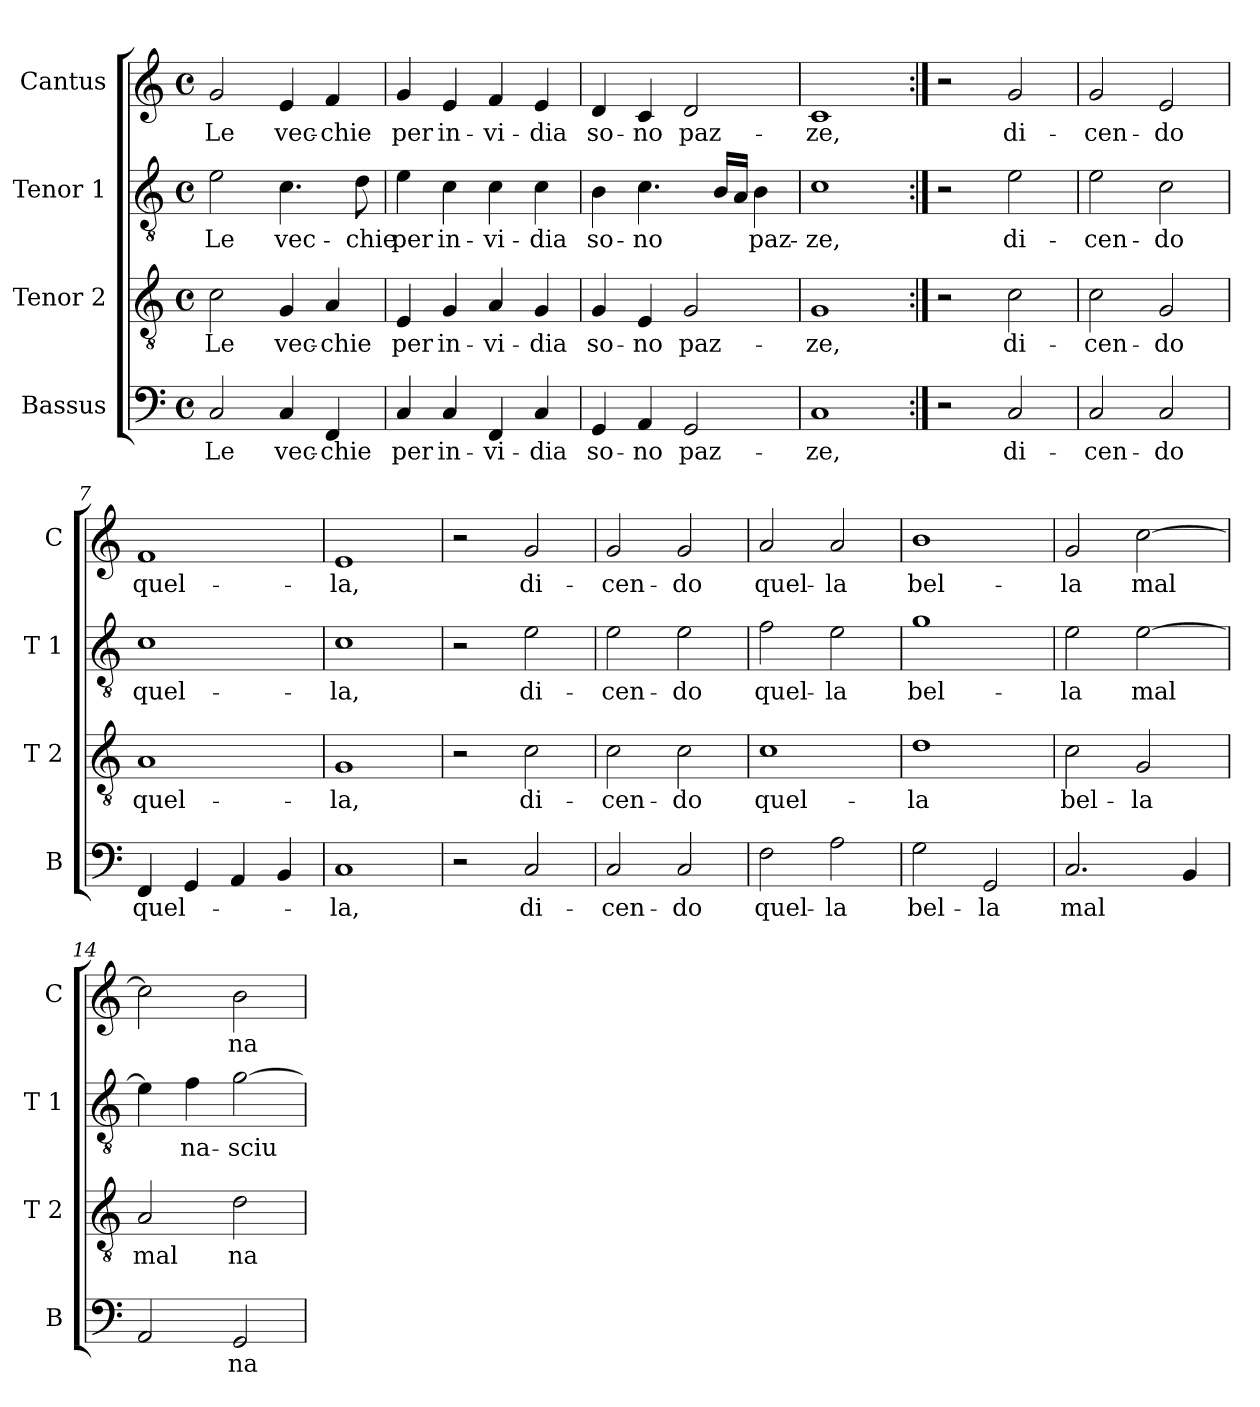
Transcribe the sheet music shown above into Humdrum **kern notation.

**kern	**text	**kern	**text	**kern	**text	**kern	**text
*part4	*part4	*part3	*part3	*part2	*part2	*part1	*part1
*staff4	*staff4	*staff3	*staff3	*staff2	*staff2	*staff1	*staff1
*I"Bassus	*	*I"Tenor 2	*	*I"Tenor 1	*	*I"Cantus	*
*I'B	*	*I'T 2	*	*I'T 1	*	*I'C	*
*clefF4	*	*clefGv2	*	*clefGv2	*	*clefG2	*
*k[]	*	*k[]	*	*k[]	*	*k[]	*
*C:	*	*C:	*	*C:	*	*C:	*
*M4/4	*	*M4/4	*	*M4/4	*	*M4/4	*
*met(c)	*	*met(c)	*	*met(c)	*	*met(c)	*
=1	=1	=1	=1	=1	=1	=1	=1
!	!LO:LY:b	!	!LO:LY:b	!	!LO:LY:b	!	!LO:LY:b
2C/	Le	2c\	Le	2e\	Le	2g/	Le
!	!LO:LY:b	!	!LO:LY:b	!	!LO:LY:b	!	!LO:LY:b
4C/	vec-	4G/	vec-	4.c\	vec-	4e/	vec-
!	!LO:LY:b	!	!LO:LY:b	!	!	!	!LO:LY:b
4FF/	-chie	4A/	-chie	.	.	4f/	-chie
!	!	!	!	!	!LO:LY:b	!	!
.	.	.	.	8d\	-chie	.	.
=2	=2	=2	=2	=2	=2	=2	=2
!	!LO:LY:b	!	!LO:LY:b	!	!LO:LY:b	!	!LO:LY:b
4C/	per	4E/	per	4e\	per	4g/	per
!	!LO:LY:b	!	!LO:LY:b	!	!LO:LY:b	!	!LO:LY:b
4C/	in-	4G/	in-	4c\	in-	4e/	in-
!	!LO:LY:b	!	!LO:LY:b	!	!LO:LY:b	!	!LO:LY:b
4FF/	-vi-	4A/	-vi-	4c\	-vi-	4f/	-vi-
!	!LO:LY:b	!	!LO:LY:b	!	!LO:LY:b	!	!LO:LY:b
4C/	-dia	4G/	-dia	4c\	-dia	4e/	-dia
=3	=3	=3	=3	=3	=3	=3	=3
!	!LO:LY:b	!	!LO:LY:b	!	!LO:LY:b	!	!LO:LY:b
4GG/	so-	4G/	so-	4B\	so-	4d/	so-
!	!LO:LY:b	!	!LO:LY:b	!	!LO:LY:b	!	!LO:LY:b
4AA/	-no	4E/	-no	4.c\	-no	4c/	-no
!	!LO:LY:b	!	!LO:LY:b	!	!	!	!LO:LY:b
2GG/	paz-	2G/	paz-	.	.	2d/	paz-
.	.	.	.	16B/LL	.	.	.
.	.	.	.	16A/JJ	.	.	.
!	!	!	!	!	!LO:LY:b	!	!
.	.	.	.	4B\	paz-	.	.
=4	=4	=4	=4	=4	=4	=4	=4
!	!LO:LY:b	!	!LO:LY:b	!	!LO:LY:b	!	!LO:LY:b
1C	-ze,	1G	-ze,	1c	-ze,	1c	-ze,
=5:|!	=5:|!	=5:|!	=5:|!	=5:|!	=5:|!	=5:|!	=5:|!
2r	.	2r	.	2r	.	2r	.
!	!LO:LY:b	!	!LO:LY:b	!	!LO:LY:b	!	!LO:LY:b
2C/	di-	2c\	di-	2e\	di-	2g/	di-
!!LO:LB:g=z
=6	=6	=6	=6	=6	=6	=6	=6
!	!LO:LY:b	!	!LO:LY:b	!	!LO:LY:b	!	!LO:LY:b
2C/	-cen-	2c\	-cen-	2e\	-cen-	2g/	-cen-
!	!LO:LY:b	!	!LO:LY:b	!	!LO:LY:b	!	!LO:LY:b
2C/	-do	2G/	-do	2c\	-do	2e/	-do
=7	=7	=7	=7	=7	=7	=7	=7
!	!LO:LY:b	!	!LO:LY:b	!	!LO:LY:b	!	!LO:LY:b
4FF/	quel-	1A	quel-	1c	quel-	1f	quel-
4GG/	.	.	.	.	.	.	.
4AA/	.	.	.	.	.	.	.
4BB/	.	.	.	.	.	.	.
=8	=8	=8	=8	=8	=8	=8	=8
!	!LO:LY:b	!	!LO:LY:b	!	!LO:LY:b	!	!LO:LY:b
1C	-la,	1G	-la,	1c	-la,	1e	-la,
=9	=9	=9	=9	=9	=9	=9	=9
2r	.	2r	.	2r	.	2r	.
!	!LO:LY:b	!	!LO:LY:b	!	!LO:LY:b	!	!LO:LY:b
2C/	di-	2c\	di-	2e\	di-	2g/	di-
=10	=10	=10	=10	=10	=10	=10	=10
!	!LO:LY:b	!	!LO:LY:b	!	!LO:LY:b	!	!LO:LY:b
2C/	-cen-	2c\	-cen-	2e\	-cen-	2g/	-cen-
!	!LO:LY:b	!	!LO:LY:b	!	!LO:LY:b	!	!LO:LY:b
2C/	-do	2c\	-do	2e\	-do	2g/	-do
=11	=11	=11	=11	=11	=11	=11	=11
!	!LO:LY:b	!	!LO:LY:b	!	!LO:LY:b	!	!LO:LY:b
2F\	quel-	1c	quel-	2f\	quel-	2a/	quel-
!	!LO:LY:b	!	!	!	!LO:LY:b	!	!LO:LY:b
2A\	-la	.	.	2e\	-la	2a/	-la
!!LO:LB:g=z
=12	=12	=12	=12	=12	=12	=12	=12
!	!LO:LY:b	!	!LO:LY:b	!	!LO:LY:b	!	!LO:LY:b
2G\	bel-	1d	-la	1g	bel-	1b	bel-
!	!LO:LY:b	!	!	!	!	!	!
2GG/	-la	.	.	.	.	.	.
=13	=13	=13	=13	=13	=13	=13	=13
!	!LO:LY:b	!	!LO:LY:b	!	!LO:LY:b	!	!LO:LY:b
2.C/	mal	2c\	bel-	2e\	-la	2g/	-la
!	!	!	!LO:LY:b	!	!LO:LY:b	!	!LO:LY:b
.	.	2G/	-la	[2e\	mal	[2cc\	mal
4BB/	.	.	.	.	.	.	.
=14	=14	=14	=14	=14	=14	=14	=14
!	!	!	!LO:LY:b	!	!	!	!
2AA/	.	2A/	mal	4e\]	.	2cc\]	.
!	!	!	!	!	!LO:LY:b	!	!
.	.	.	.	4f\	na-	.	.
!	!LO:LY:b	!	!LO:LY:b	!	!LO:LY:b	!	!LO:LY:b
2GG/	na-	2d\	na-	[2g\	-sciu-	2b\	na-
=	=	=	=	=	=	=	=
*-	*-	*-	*-	*-	*-	*-	*-
